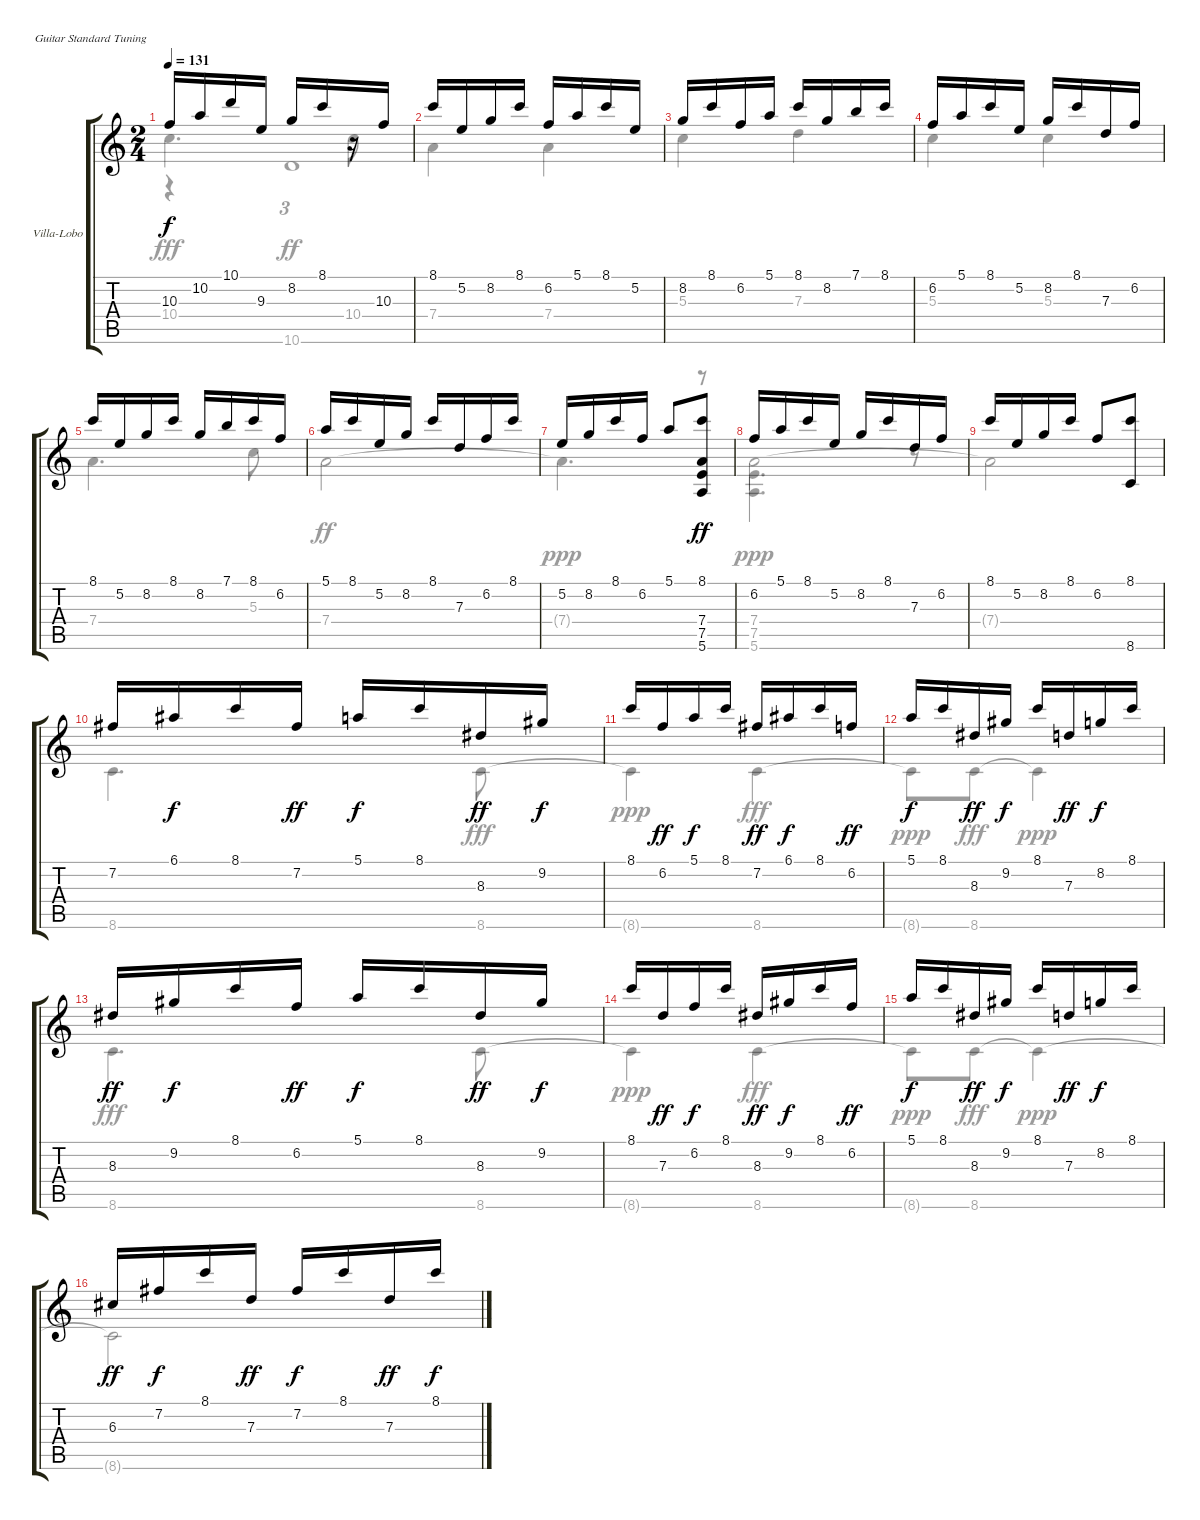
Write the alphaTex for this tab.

\bracketExtendMode groupsimilarinstruments
\firstSystemTrackNameOrientation horizontal
\otherSystemsTrackNameOrientation horizontal
\track ("Villa-Lobos" "Villa-Lobo") {instrument acousticguitarnylon}
\staff {score tabs}
\tuning (E4 B3 G3 D3 A2 E2)
\voice
\ts (2 4)
\tempo 131
\clef g2
\ks c
10.3.16{dy f} 10.2.16 10.1.16 9.3.16 8.2.16 8.1.16 r.16 10.3.16 |
8.1.16 5.2.16 8.2.16 8.1.16 6.2.16 5.1.16 8.1.16 5.2.16 |
8.2.16 8.1.16 6.2.16 5.1.16 8.1.16 8.2.16 7.1.16 8.1.16 |
6.2.16 5.1.16 8.1.16 5.2.16 8.2.16 8.1.16 7.3.16 6.2.16 |
8.1.16 5.2.16 8.2.16 8.1.16 8.2.16 7.1.16 8.1.16 6.2.16 |
5.1.16 8.1.16 5.2.16 8.2.16 8.1.16 7.3.16 6.2.16 8.1.16 |
5.2.16 8.2.16 8.1.16 6.2.16 5.1.8 (8.1 7.4 7.5 5.6).8{dy ff} |
6.2.16 5.1.16 8.1.16 5.2.16 8.2.16 8.1.16 7.3.16 6.2.16 |
8.1.16 5.2.16 8.2.16 8.1.16 6.2.8 (8.1 8.6).8 |
7.2.16 6.1.16{dy f} 8.1.16 7.2.16{dy ff} 5.1.16{dy f} 8.1.16 8.3.16{dy ff} 9.2.16{dy f} |
8.1.16 6.2.16{dy ff} 5.1.16{dy f} 8.1.16 7.2.16{dy ff} 6.1.16{dy f} 8.1.16 6.2.16{dy ff} |
5.1.16{dy f} 8.1.16 8.3.16{dy ff} 9.2.16{dy f} 8.1.16 7.3.16{dy ff} 8.2.16{dy f} 8.1.16 |
8.3.16{dy ff} 9.2.16{dy f} 8.1.16 6.2.16{dy ff} 5.1.16{dy f} 8.1.16 8.3.16{dy ff} 9.2.16{dy f} |
8.1.16 7.3.16{dy ff} 6.2.16{dy f} 8.1.16 8.3.16{dy ff} 9.2.16{dy f} 8.1.16 6.2.16{dy ff} |
5.1.16{dy f} 8.1.16 8.3.16{dy ff} 9.2.16{dy f} 8.1.16 7.3.16{dy ff} 8.2.16{dy f} 8.1.16 |
6.3.16{dy ff} 7.2.16{dy f} 8.1.16 7.3.16{dy ff} 7.2.16{dy f} 8.1.16 7.3.16{dy ff} 8.1.16{dy f}
\voice
\clef g2
\ottava regular
\simile none
\ks c
10.4.4{d dy fff} 10.4.8 |
7.4.4 7.4.4 |
5.3.4 7.3.4 |
5.3.4 5.3.4 |
7.4.4{d} 5.3.8 |
7.4.2{dy ff} |
7.4{t}.4{d dy ppp} r.8 |
7.4.2 |
7.4{t}.2 |
8.6.4{d} 8.6.8{dy fff} |
8.6{t}.4{dy ppp} 8.6.4{dy fff} |
8.6{t}.8{dy ppp} 8.6.8{dy fff} 8.6{t}.4{dy ppp} |
8.6.4{d dy fff} 8.6.8 |
8.6{t}.4{dy ppp} 8.6.4{dy fff} |
8.6{t}.8{dy ppp} 8.6.8{dy fff} 8.6{t}.4{dy ppp} |
8.6{t}.2
\voice
\clef g2
\ottava regular
\simile none
\ks c
r.4{dy ppp} 10.6.1{tu (3 2) dy ff} |
|
|
|
|
|
|
(7.5 5.6).4{d dy ppp} r.8 |
|
|
|
|
|
|
|
